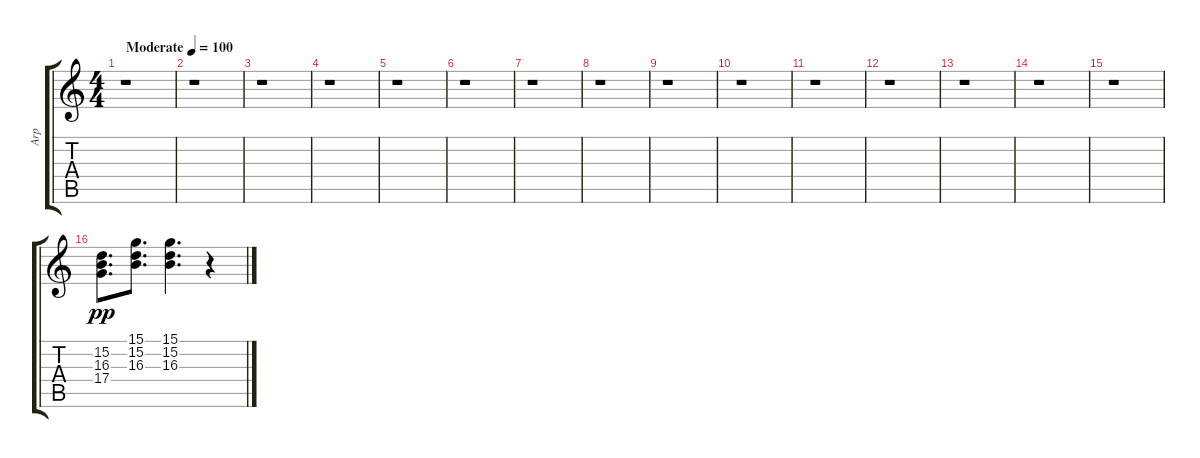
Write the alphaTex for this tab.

\track ("Arp " "Arp ") {instrument acousticgrandpiano}
\staff {score tabs}
\tuning (E4 B3 G3 D3 A2 E2) {hide}
\ts (4 4)
\tempo (100 "Moderate")
\clef g2
\ks c
r.1{dy pp instrument acousticgrandpiano} |
r.1 |
r.1 |
r.1 |
r.1 |
r.1 |
r.1 |
r.1 |
r.1 |
r.1 |
r.1 |
r.1 |
r.1 |
r.1 |
r.1 |
(15.2 16.3 17.4).8{d} (15.1 15.2 16.3).8{d} (15.1 15.2 16.3).4{d} r.4
